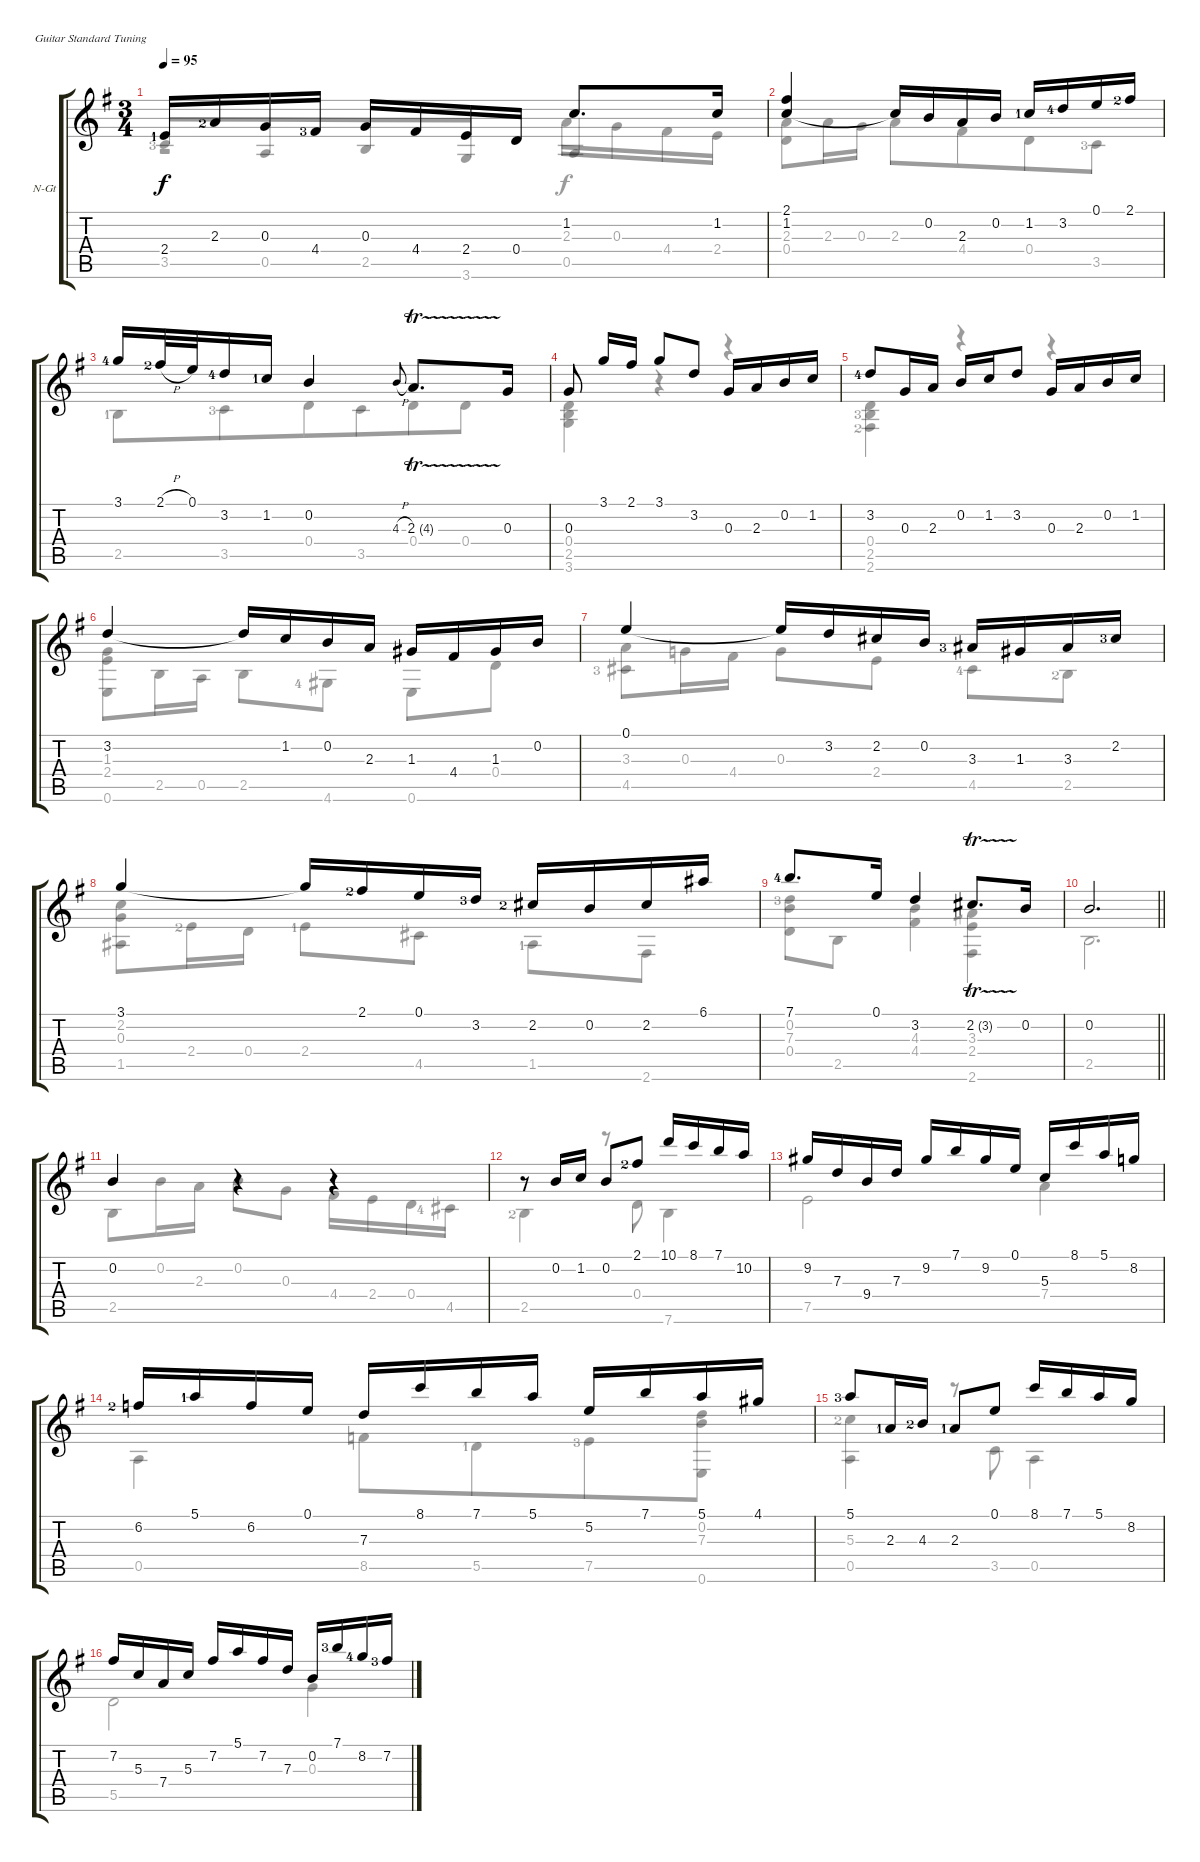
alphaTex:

\bracketExtendMode groupsimilarinstruments
\firstSystemTrackNameOrientation horizontal
\otherSystemsTrackNameOrientation horizontal
\track ("David Russell" "N-Gt") {instrument acousticguitarnylon}
\staff {score tabs}
\tuning (E4 B3 G3 D3 A2 E2)
\voice
\ts (3 4)
\tempo 95
\clef g2
\ks g
2.4{lf 2}.16{dy f} 2.3{lf 3}.16 0.3.16 4.4{lf 4}.16 0.3.16 4.4.16 2.4.16 0.4.16 1.2.8{d} 1.2.16 |
(2.1 1.2).4 1.2{t}.16 0.2.16 2.3.16 0.2.16 1.2{lf 2}.16 3.2{lf 5}.16 0.1.16 2.1{lf 3}.16 |
3.1{lf 5}.16 2.1{h lf 3}.32 0.1.32 3.2{lf 5}.16 1.2{lf 2}.16 0.2.4 4.3{h}.8{gr onbeat} 2.3{tr (4 16)}.8{d} 0.3.16 |
0.3.8{beam split} 3.1.16 2.1.16{beam split} 3.1.8 3.2.8 0.3.16 2.3.16 0.2.16 1.2.16 |
3.2{lf 5}.8 0.3.16 2.3.16 0.2.16 1.2.16 3.2.8 0.3.16 2.3.16 0.2.16 1.2.16 |
3.2.4 3.2{t}.16 1.2.16 0.2.16 2.3.16 1.3.16 4.4.16 1.3.16 0.2.16 |
0.1.4 0.1{t}.16 3.2.16 2.2.16 0.2.16 3.3{lf 4}.16 1.3.16 3.3.16 2.2{lf 4}.16 |
3.1.4 3.1{t}.16 2.1{lf 3}.16 0.1.16 3.2{lf 4}.16 2.2{lf 3}.16 0.2.16 2.2.16 6.1.16 |
7.1{lf 5}.8{d} 0.1.16 3.2.4 2.2{tr (3 16)}.8{d} 0.2.16 |
\barLineRight lightlight
0.2.2{d} |
0.2.4 r.4 r.4 |
r.8 0.2.16 1.2.16 0.2.8 2.1{lf 3}.8 10.1.16 8.1.16 7.1.16 10.2.16 |
9.2.16 7.3.16 9.4.16 7.3.16 9.2.16 7.1.16 9.2.16 0.1.16 5.3.16 8.1.16 5.1.16 8.2.16 |
6.2{lf 3}.16 5.1{lf 2}.16 6.2.16 0.1.16 7.3.16 8.1.16 7.1.16 5.1.16 5.2.16 7.1.16 5.1.16 4.1.16 |
5.1{lf 4}.8 2.3{lf 2}.16 4.3{lf 3}.16 2.3{lf 2}.8 0.1.8 8.1.16 7.1.16 5.1.16 8.2.16 |
7.2.16 5.3.16 7.4.16 5.3.16 7.2.16 5.1.16 7.2.16 7.3.16 0.2.16 7.1{lf 4}.16 8.2{lf 5}.16 7.2{lf 4}.16
\voice
\clef g2
\ottava regular
\simile none
\ks g
3.5{lf 4}.8{dy f beam invert beam merge} 0.5.8{beam merge} 2.5.8{beam merge} 3.6.8 0.5.4{beam invert} |
(2.3 0.4).8 2.3.16 0.3.16 2.3.8{beam merge} 4.4.8{beam merge} 0.4.8{beam merge} 3.5{lf 4}.8 |
2.5{lf 2}.8{beam merge} 3.5{lf 4}.8{beam merge} 0.4.8{beam merge} 3.5.8{beam merge} 0.4.8{beam merge} 0.4.8 |
(0.4 2.5 3.6).4 r.4 r.4 |
(0.4 2.5{lf 4} 2.6{lf 3}).4 r.4 r.4 |
(1.3 2.4 0.6).8 2.5.16 0.5.16 2.5.8 4.6{lf 5}.8 0.6.8 0.4.8 |
(3.3 4.5{lf 4}).8 0.3.16 4.4.16 0.3.8 2.4.8 4.5{lf 5}.8 2.5{lf 3}.8 |
(2.2 0.3 1.5).8 2.4{lf 3}.16 0.4.16 2.4{lf 2}.8 4.5.8 1.5{lf 2}.8 2.6.8 |
(0.2 7.3{lf 4} 0.4).8 2.5.8 (4.3 4.4).4 (3.3 2.4 2.6).4 |
\barLineRight lightlight
2.5.2{d} |
2.5.8 0.2.16 2.3.16 0.2.8 0.3.8 4.4.16 2.4.16 0.4.16 4.5{lf 5}.16 |
2.5{lf 3}.4 r.8 0.4.8 7.6.4 |
7.5.2 7.4.4 |
0.5.4 8.5.8 5.5{lf 2}.8{beam merge} 7.5{lf 4}.8 (0.6 7.3 0.2).8 |
(5.3{lf 3} 0.5).4 r.8 3.5.8 0.5.4 |
5.5.2 0.3.4
\voice
\clef g2
\ottava regular
\simile none
\ks g
r.2{dy f} 2.3.16 0.3.16 4.4.16 2.4.16 |
|
|
|
|
|
|
|
|
\barLineRight lightlight
|
|
|
|
|
|
